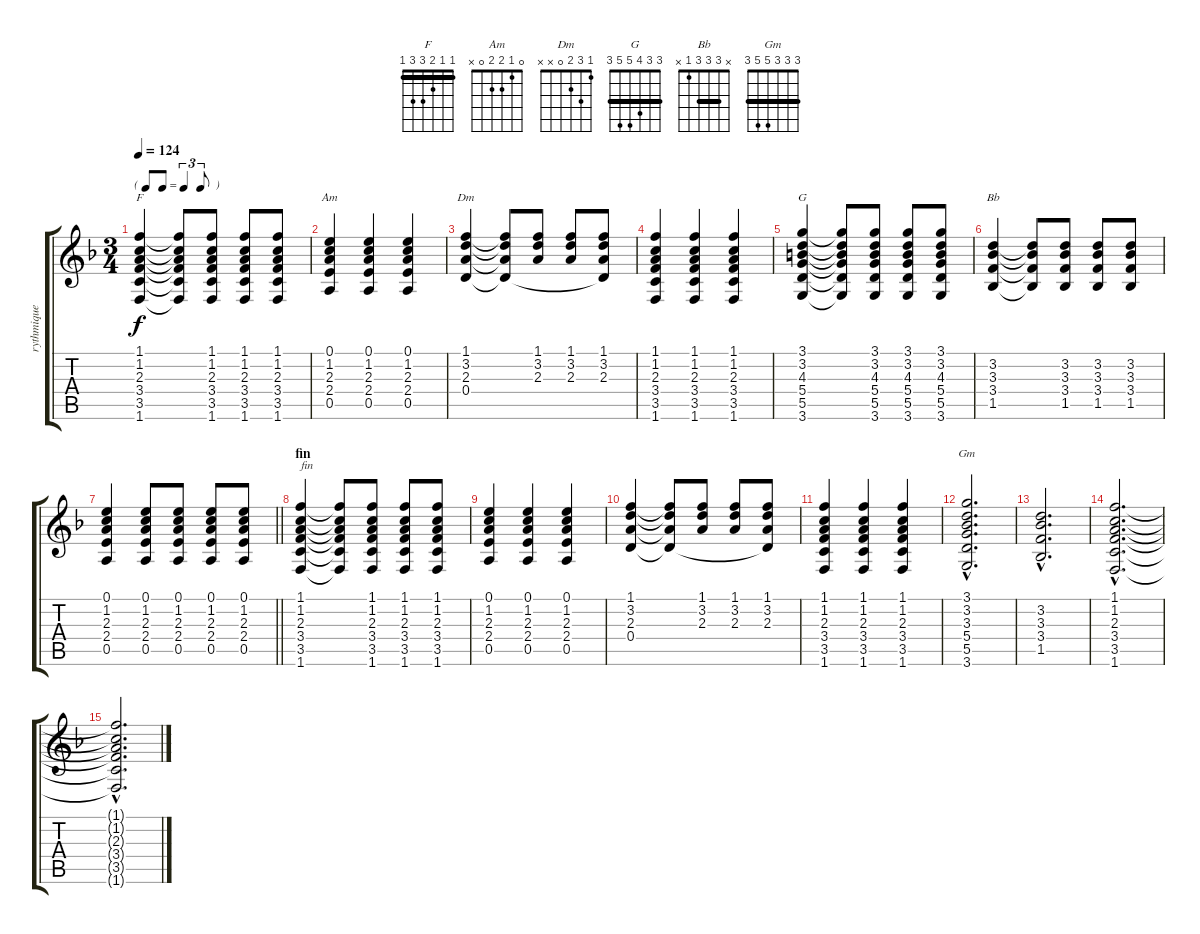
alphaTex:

\track ("rythmique" "rythmique") {instrument acousticguitarsteel}
\staff {score tabs}
\tuning (E4 B3 G3 D3 A2 E2) {hide}
\chord ("F" 1 1 2 3 3 1) {barre 1}
\chord ("Am" 0 1 2 2 0 x)
\chord ("Dm" 1 3 2 0 x x)
\chord ("G" 3 3 4 5 5 3) {barre 3}
\chord ("Bb" x 3 3 3 1 x) {barre 3}
\chord ("Gm" 3 3 3 5 5 3) {barre 3}
\ts (3 4)
\tf triplet8th
\tempo 124
\clef g2
\ks f
(1.1 1.2 2.3 3.4 3.5 1.6).4{ch "F" dy f} (1.1{t} 1.2{t} 2.3{t} 3.4{t} 3.5{t} 1.6{t}).8 (1.1 1.2 2.3 3.4 3.5 1.6).8 (1.1 1.2 2.3 3.4 3.5 1.6).8 (1.1 1.2 2.3 3.4 3.5 1.6).8 |
(0.1 1.2 2.3 2.4 0.5).4{ch "Am"} (0.1 1.2 2.3 2.4 0.5).4 (0.1 1.2 2.3 2.4 0.5).4 |
(1.1 3.2 2.3 0.4).4{ch "Dm"} (1.1{t} 3.2{t} 2.3{t} 0.4{t}).8 (1.1 3.2 2.3).8 (1.1 3.2 2.3).8 (1.1 3.2 2.3 0.4{t}).8 |
(1.1 1.2 2.3 3.4 3.5 1.6).4 (1.1 1.2 2.3 3.4 3.5 1.6).4 (1.1 1.2 2.3 3.4 3.5 1.6).4 |
(3.1 3.2 4.3 5.4 5.5 3.6).4{ch "G"} (3.1{t} 3.2{t} 4.3{t} 5.4{t} 5.5{t} 3.6{t}).8 (3.1 3.2 4.3 5.4 5.5 3.6).8 (3.1 3.2 4.3 5.4 5.5 3.6).8 (3.1 3.2 4.3 5.4 5.5 3.6).8 |
(3.2 3.3 3.4 1.5).4{ch "Bb"} (3.2{t} 3.3{t} 3.4{t} 1.5{t}).8 (3.2 3.3 3.4 1.5).8 (3.2 3.3 3.4 1.5).8 (3.2 3.3 3.4 1.5).8 |
\barLineRight lightlight
(0.1 1.2 2.3 2.4 0.5).4 (0.1 1.2 2.3 2.4 0.5).8 (0.1 1.2 2.3 2.4 0.5).8 (0.1 1.2 2.3 2.4 0.5).8 (0.1 1.2 2.3 2.4 0.5).8 |
\section ("" "fin")
(1.1 1.2 2.3 3.4 3.5 1.6).4{txt "fin"} (1.1{t} 1.2{t} 2.3{t} 3.4{t} 3.5{t} 1.6{t}).8 (1.1 1.2 2.3 3.4 3.5 1.6).8 (1.1 1.2 2.3 3.4 3.5 1.6).8 (1.1 1.2 2.3 3.4 3.5 1.6).8 |
(0.1 1.2 2.3 2.4 0.5).4 (0.1 1.2 2.3 2.4 0.5).4 (0.1 1.2 2.3 2.4 0.5).4 |
(1.1 3.2 2.3 0.4).4 (1.1{t} 3.2{t} 2.3{t} 0.4{t}).8 (1.1 3.2 2.3).8 (1.1 3.2 2.3).8 (1.1 3.2 2.3 0.4{t}).8 |
(1.1 1.2 2.3 3.4 3.5 1.6).4 (1.1 1.2 2.3 3.4 3.5 1.6).4 (1.1 1.2 2.3 3.4 3.5 1.6).4 |
(3.1{hac} 3.2{hac} 3.3{hac} 5.4{hac} 5.5{hac} 3.6{hac}).2{d ch "Gm"} |
(3.2{hac} 3.3{hac} 3.4{hac} 1.5{hac}).2{d} |
(1.1{hac} 1.2{hac} 2.3{hac} 3.4{hac} 3.5{hac} 1.6{hac}).2{d} |
(1.1{hac t} 1.2{hac t} 2.3{hac t} 3.4{hac t} 3.5{hac t} 1.6{hac t}).2{d}
